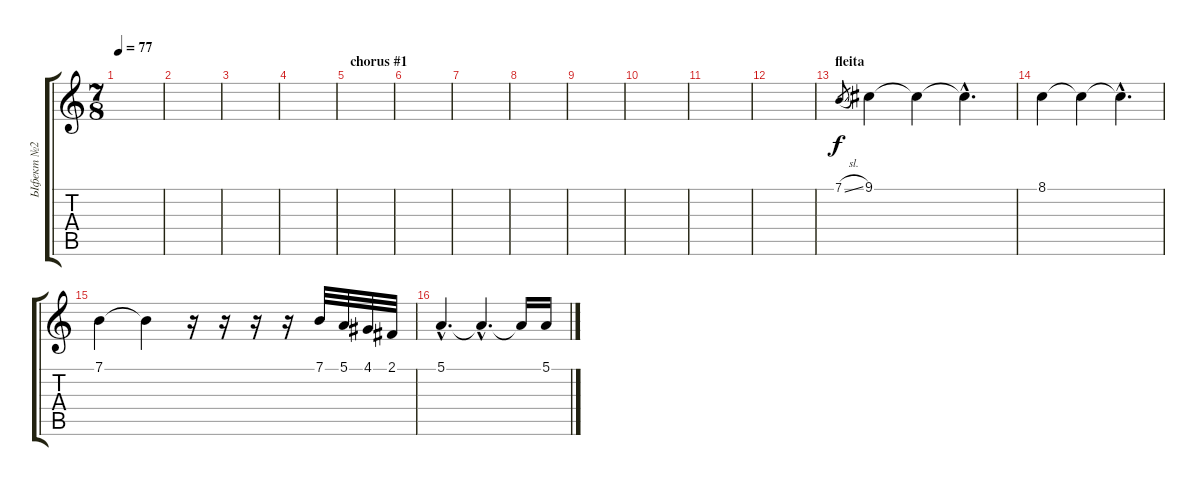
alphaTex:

\track ("Ыфект №2" "Ыфект №2") {instrument stringensemble1}
\staff {score tabs}
\tuning (E4 B3 G3 D3 A2 E2) {hide}
\ts (7 8)
\tempo 77
\clef g2
\ks c
|
|
|
|
\section ("" "chorus #1")
|
|
|
|
|
|
|
|
\section ("" "fleita")
7.1{sl}.8{gr} 9.1.4{dy f} 9.1{t}.4 9.1{hac t}.4{d} |
8.1.4 8.1{t}.4 8.1{hac t}.4{d} |
7.1.4 7.1{t}.4 r.16 r.16 r.16 r.16 7.1.32 5.1.32 4.1.32 2.1.32 |
5.1{hac}.4{d} 5.1{hac t}.4{d} 5.1{t}.16 5.1{ss}.16
